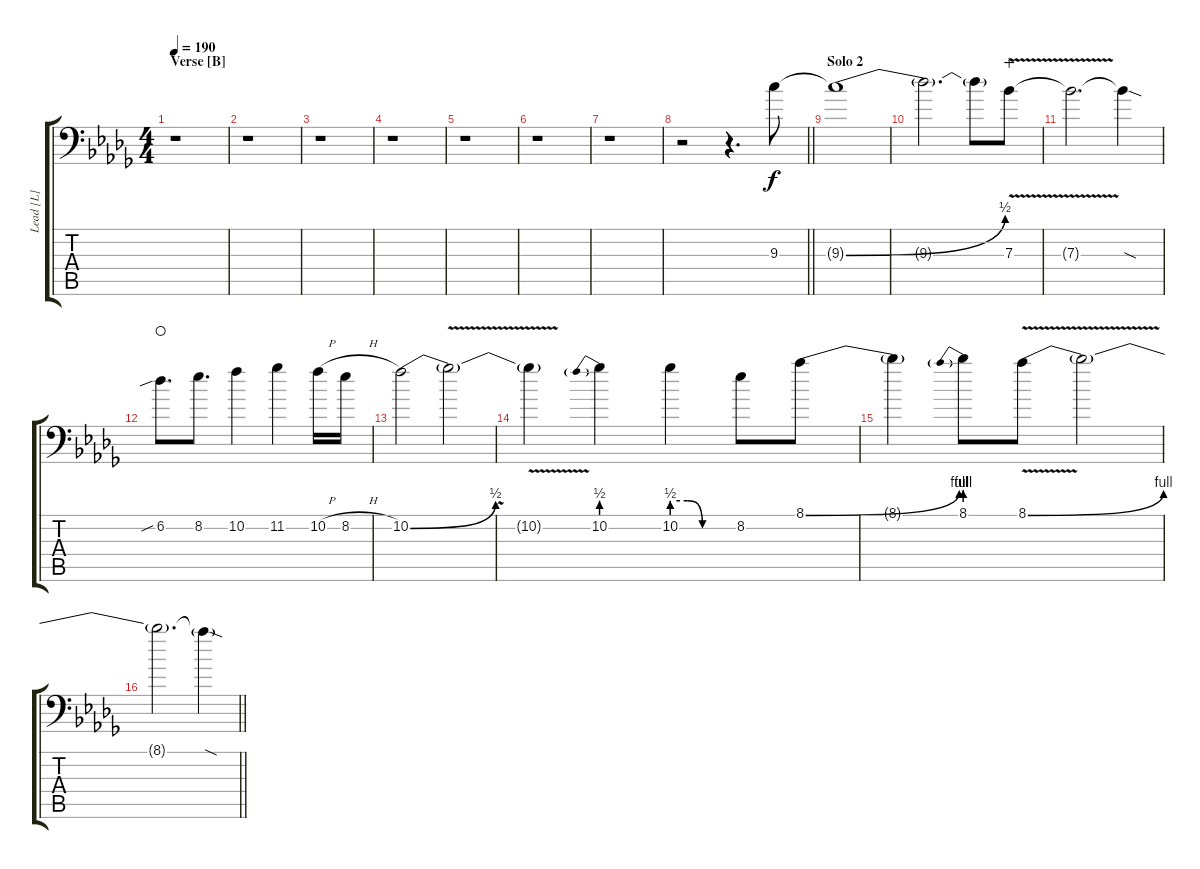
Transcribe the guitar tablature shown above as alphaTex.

\track ("Lead [L]" "Lead [L]") {instrument distortionguitar}
\staff {score tabs}
\tuning (C4 G3 Eb3 Bb2 F2 Bb1) {hide}
\ts (4 4)
\section ("" "Verse [B]")
\tempo 190
\clef f4
\ks db
r.1{dy f} |
r.1 |
r.1 |
r.1 |
r.1 |
r.1 |
r.1 |
\barLineRight lightlight
r.2 r.4{d} 9.3.8 |
\section ("" "Solo 2")
9.3{be (bend 0 0 60 2) t}.1 |
9.3{t}.2{d} 9.3{t}.8 7.3{v}.8{wahc} |
7.3{t}.2{d} 7.3{sod t}.4 |
6.2{sib}.8{d waho} 8.2.8{d} 10.2.4 11.2.4 10.2{h}.16 8.2{h}.16 |
10.2{be (bend 0 0 60 2)}.2 10.2{v t}.2 |
10.2{t}.4 10.2{be (prebend 0 2 60 2)}.4 10.2{be (custom 0 2 15 2 30 0 60 0)}.4 8.2.8 8.1{be (bend 0 0 60 4)}.8 |
8.1{t}.4 8.1{be (prebend 0 4 60 4)}.8 8.1{be (bend 0 0 60 4) v}.8 8.1{t}.2 |
\barLineRight lightlight
8.1{t}.2{d} 8.1{sod t}.4
